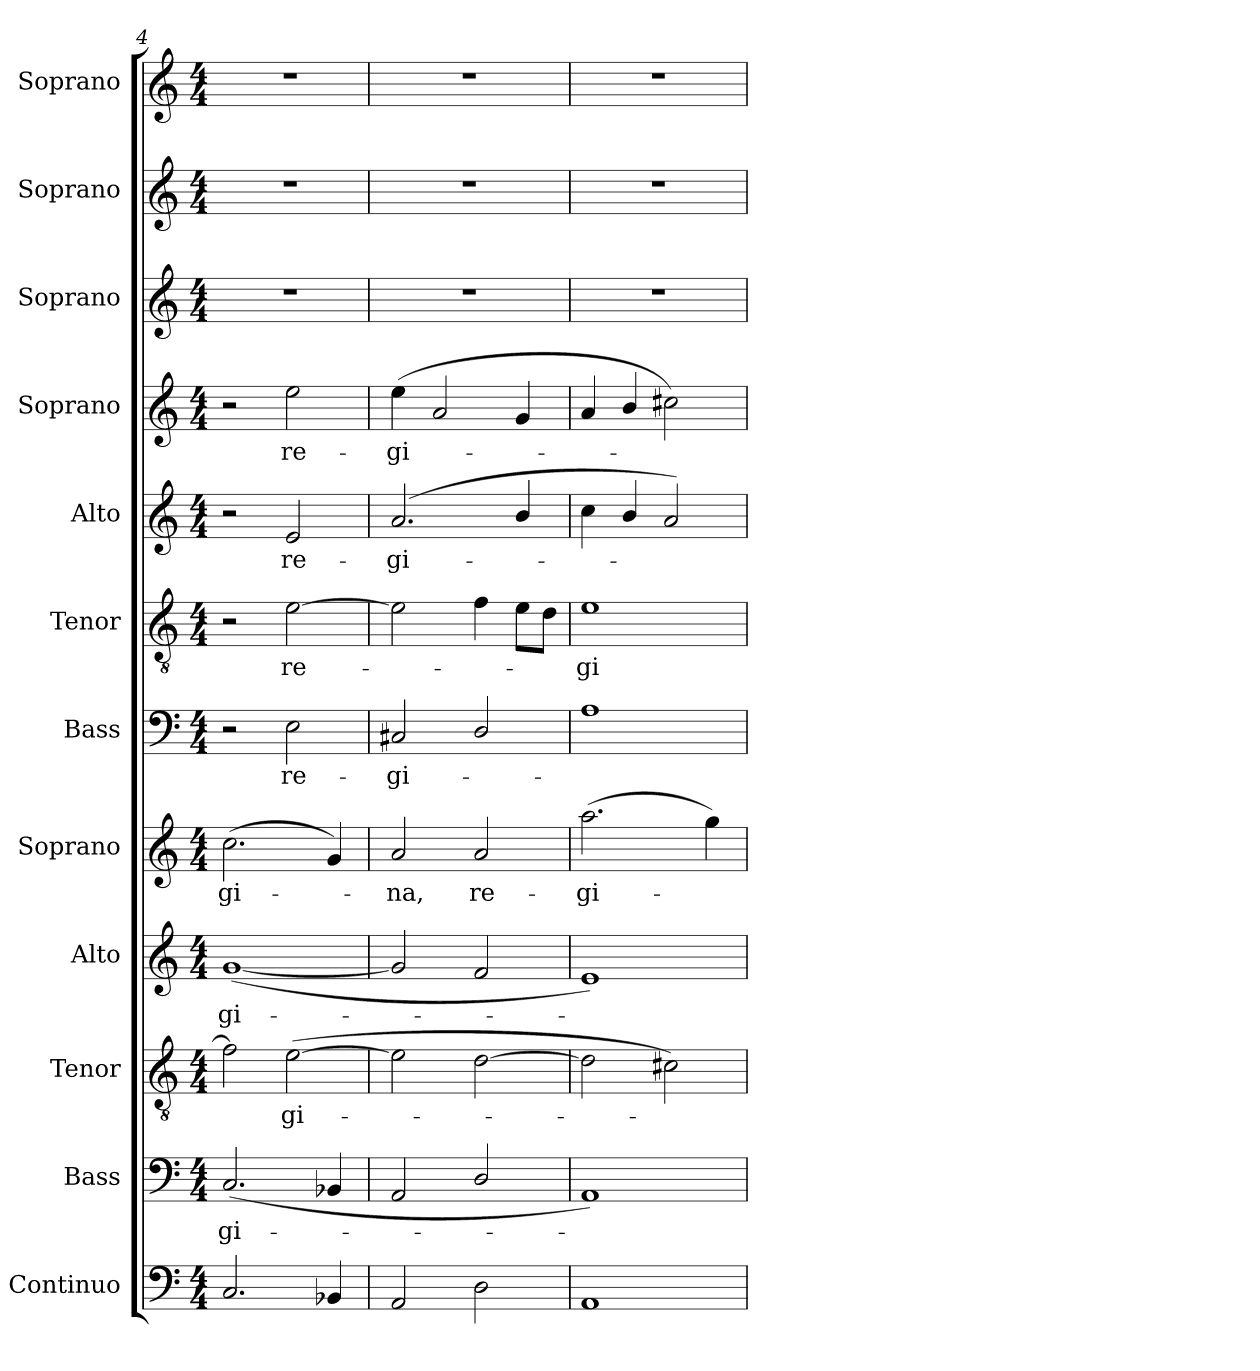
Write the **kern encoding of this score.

**kern	**kern	**text	**kern	**text	**kern	**text	**kern	**text	**kern	**text	**kern	**text	**kern	**text	**kern	**text	**kern	**kern	**kern
*part12	*part11	*part11	*part10	*part10	*part9	*part9	*part8	*part8	*part7	*part7	*part6	*part6	*part5	*part5	*part4	*part4	*part3	*part2	*part1
*staff12	*staff11	*staff11	*staff10	*staff10	*staff9	*staff9	*staff8	*staff8	*staff7	*staff7	*staff6	*staff6	*staff5	*staff5	*staff4	*staff4	*staff3	*staff2	*staff1
*I"Continuo	*I"Bass	*	*I"Tenor	*	*I"Alto	*	*I"Soprano	*	*I"Bass	*	*I"Tenor	*	*I"Alto	*	*I"Soprano	*	*I"Soprano	*I"Soprano	*I"Soprano
*I'Cont.	*I'B.	*	*I'T.	*	*I'A.	*	*I'S.	*	*I'B.	*	*I'T.	*	*I'A.	*	*I'S.	*	*I'S.	*I'S.	*I'S.
*clefF4	*clefF4	*	*clefGv2	*	*clefG2	*	*clefG2	*	*clefF4	*	*clefGv2	*	*clefG2	*	*clefG2	*	*clefG2	*clefG2	*clefG2
*	*	*	*ITrd7c12	*	*	*	*	*	*	*	*ITrd7c12	*	*	*	*	*	*	*	*
*k[]	*k[]	*	*k[]	*	*k[]	*	*k[]	*	*k[]	*	*k[]	*	*k[]	*	*k[]	*	*k[]	*k[]	*k[]
*C:	*C:	*	*C:	*	*C:	*	*C:	*	*C:	*	*C:	*	*C:	*	*C:	*	*C:	*C:	*C:
*M4/4	*M4/4	*	*M4/4	*	*M4/4	*	*M4/4	*	*M4/4	*	*M4/4	*	*M4/4	*	*M4/4	*	*M4/4	*M4/4	*M4/4
=4	=4	=4	=4	=4	=4	=4	=4	=4	=4	=4	=4	=4	=4	=4	=4	=4	=4	=4	=4
!	!	!LO:LY:b:color=#000000	!	!	!	!	!	!	!	!	!	!	!	!	!	!	!	!	!
!	!	!	!	!	!	!LO:LY:b:color=#000000	!	!	!	!	!	!	!	!	!	!	!	!	!
!	!	!	!	!	!	!	!	!LO:LY:b:color=#000000	!	!	!	!	!	!	!	!	!	!	!
2.Ci/	(2.Ci/	-gi-	2Fi\]	.	([<1gi	-gi-	(2.cci\	-gi-	2r	.	2r	.	2r	.	2r	.	1r	1r	1r
!	!	!	!	!LO:LY:b:color=#000000	!	!	!	!	!	!	!	!	!	!	!	!	!	!	!
!	!	!	!	!	!	!	!	!	!	!LO:LY:b:color=#000000	!	!	!	!	!	!	!	!	!
!	!	!	!	!	!	!	!	!	!	!	!	!LO:LY:b:color=#000000	!	!	!	!	!	!	!
!	!	!	!	!	!	!	!	!	!	!	!	!	!	!LO:LY:b:color=#000000	!	!	!	!	!
!	!	!	!	!	!	!	!	!	!	!	!	!	!	!	!	!LO:LY:b:color=#000000	!	!	!
.	.	.	([>2Ei\	-gi-	.	.	.	.	2Ei\	re-	[>2Ei\	re-	2ei/	re-	2eei\	re-	.	.	.
4BB-Xi/	4BB-Xi/	.	.	.	.	.	4gi/)	.	.	.	.	.	.	.	.	.	.	.	.
=5	=5	=5	=5	=5	=5	=5	=5	=5	=5	=5	=5	=5	=5	=5	=5	=5	=5	=5	=5
!	!	!	!	!	!	!	!	!LO:LY:b:color=#000000	!	!	!	!	!	!	!	!	!	!	!
!	!	!	!	!	!	!	!	!	!	!LO:LY:b:color=#000000	!	!	!	!	!	!	!	!	!
!	!	!	!	!	!	!	!	!	!	!	!	!	!	!LO:LY:b:color=#000000	!	!	!	!	!
!	!	!	!	!	!	!	!	!	!	!	!	!	!	!	!	!LO:LY:b:color=#000000	!	!	!
2AAi/	2AAi/	.	2Ei\]	.	2gi/]	.	2ai/	-na,	2C#Xi/	-gi-	2Ei\]	.	(2.ai/	-gi-	(4eei\	-gi-	1r	1r	1r
.	.	.	.	.	.	.	.	.	.	.	.	.	.	.	2ai/	.	.	.	.
!	!	!	!	!	!	!	!	!LO:LY:b:color=#000000	!	!	!	!	!	!	!	!	!	!	!
2Di\	2Di/	.	[>2Di\	.	2fi/	.	2ai/	re-	2Di/	.	4Fi\	.	.	.	.	.	.	.	.
.	.	.	.	.	.	.	.	.	.	.	8Ei\L	.	4bi/	.	4gi/	.	.	.	.
.	.	.	.	.	.	.	.	.	.	.	8Di\J	.	.	.	.	.	.	.	.
=6	=6	=6	=6	=6	=6	=6	=6	=6	=6	=6	=6	=6	=6	=6	=6	=6	=6	=6	=6
!	!	!	!	!	!	!	!	!LO:LY:b:color=#000000	!	!	!	!	!	!	!	!	!	!	!
!	!	!	!	!	!	!	!	!	!	!	!	!LO:LY:b:color=#000000	!	!	!	!	!	!	!
1AAi	1AAi)	.	2Di\]	.	1ei)	.	(2.aai\	-gi-	1Ai	.	1Ei	-gi-	4cci\	.	4ai/	.	1r	1r	1r
.	.	.	.	.	.	.	.	.	.	.	.	.	4bi/	.	4bi/	.	.	.	.
.	.	.	2C#Xi\)	.	.	.	.	.	.	.	.	.	2ai/)	.	2cc#Xi\)	.	.	.	.
.	.	.	.	.	.	.	4ggi\)	.	.	.	.	.	.	.	.	.	.	.	.
=	=	=	=	=	=	=	=	=	=	=	=	=	=	=	=	=	=	=	=
*-	*-	*-	*-	*-	*-	*-	*-	*-	*-	*-	*-	*-	*-	*-	*-	*-	*-	*-	*-
